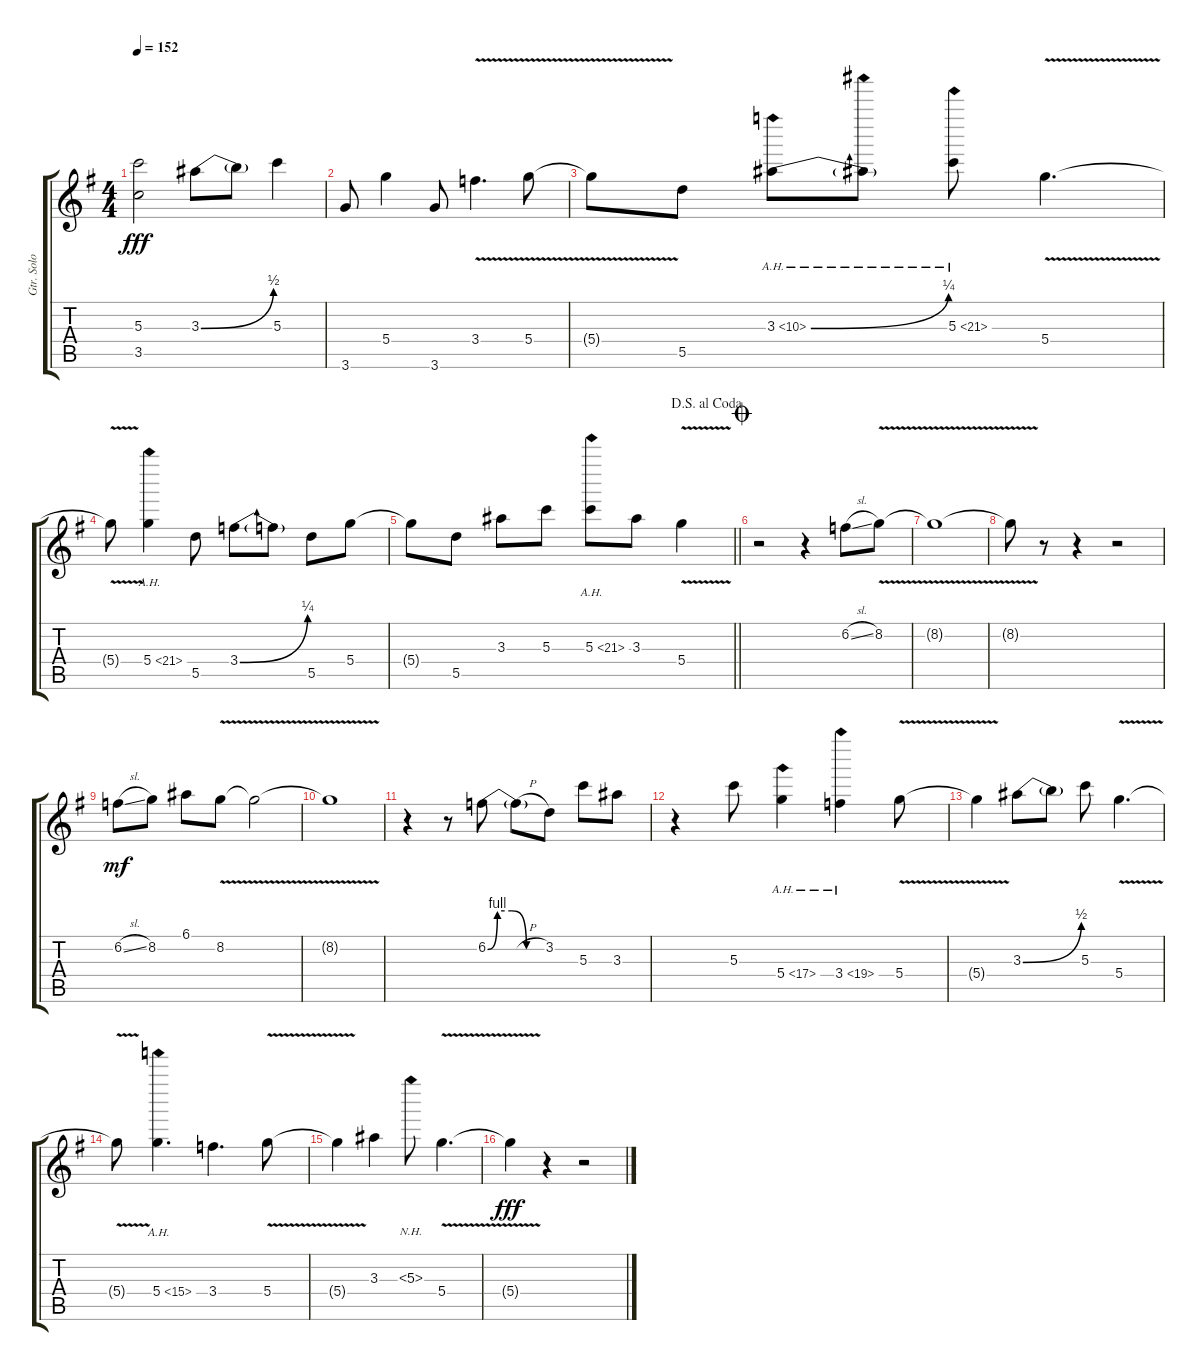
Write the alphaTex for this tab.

\track ("Gtr. Solo" "Gtr. Solo") {instrument overdrivenguitar}
\staff {score tabs}
\tuning (E4 B3 G4 D4 A3 E3) {hide}
\ts (4 4)
\tempo 152
\clef g2
\ks g
(5.3 3.5{t}).2{dy fff} 3.3{be (bend 0 0 60 2)}.8 3.3{t}.8 5.3.4 |
3.6.8 5.4.4 3.6.8 3.4{v}.4{d} 5.4{v}.8 |
5.4{v t}.8 5.5.8 3.3{be (bend 0 0 60 1) ah 7}.8 3.3{ah 8 t}.8 5.3{ah 16}.8 5.4{v}.4{d} |
5.4{v t}.8 5.4{ah 16}.4 5.5.8 3.4{be (bend 0 0 60 1)}.8 3.4{t}.8 5.5.8 5.4.8 |
\jump dalsegnoalcoda
\barLineRight lightlight
5.4{t}.8 5.5.8 3.3.8 5.3.8 5.3{ah 16}.8 3.3.8 5.4{v}.4 |
\jump coda
r.2 r.4 6.2{sl}.8 8.2{v}.8 |
8.2{v t}.1 |
8.2{v t}.8 r.8 r.4 r.2 |
6.2{sl}.8{dy mf} 8.2.8 6.1.8 8.2{v}.8 8.2{v t}.2 |
8.2{v t}.1 |
r.4 r.8 6.2{be (custom 0 0 10 4 25 4 40 0 60 0)}.8 6.2{h t}.8 3.2.8 5.3.8 3.3.8 |
r.4 5.3.8 5.4{ah 12}.4 3.4{ah 16}.4 5.4{v}.8 |
5.4{v t}.4 3.3{be (bend 0 0 60 2)}.8 3.3{t}.8 5.3.8 5.4{v}.4{d} |
5.4{v t}.8 5.4{ah 10}.4{d} 3.4.4{d} 5.4{v}.8 |
5.4{v t}.4 3.3.4 5.3{nh}.8 5.4{v}.4{d} |
5.4{v t}.4{dy fff} r.4 r.2
